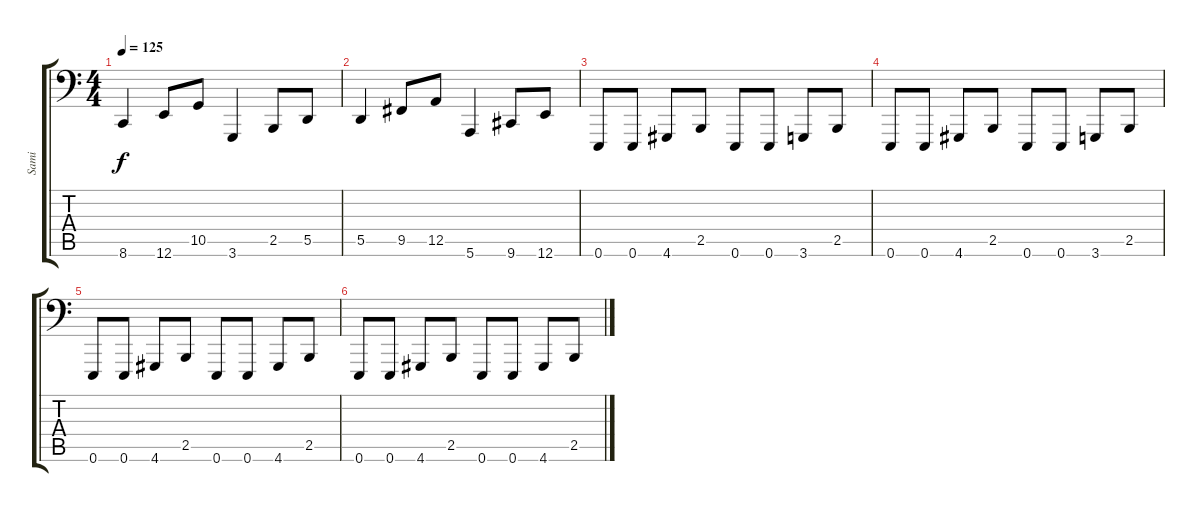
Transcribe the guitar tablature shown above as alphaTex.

\track ("Sami" "Sami") {instrument drawbarorgan}
\staff {score tabs}
\tuning (E4 B3 G3 D3 A1 E1) {hide}
\ts (4 4)
\tempo 125
\clef f4
\ks c
8.6.4{dy f} 12.6.8 10.5.8 3.6.4 2.5.8 5.5.8 |
5.5.4 9.5.8 12.5.8 5.6.4 9.6.8 12.6.8 |
0.6.8 0.6.8 4.6.8 2.5.8 0.6.8 0.6.8 3.6.8 2.5.8 |
0.6.8 0.6.8 4.6.8 2.5.8 0.6.8 0.6.8 3.6.8 2.5.8 |
0.6.8 0.6.8 4.6.8 2.5.8 0.6.8 0.6.8 4.6.8 2.5.8 |
0.6.8 0.6.8 4.6.8 2.5.8 0.6.8 0.6.8 4.6.8 2.5.8
